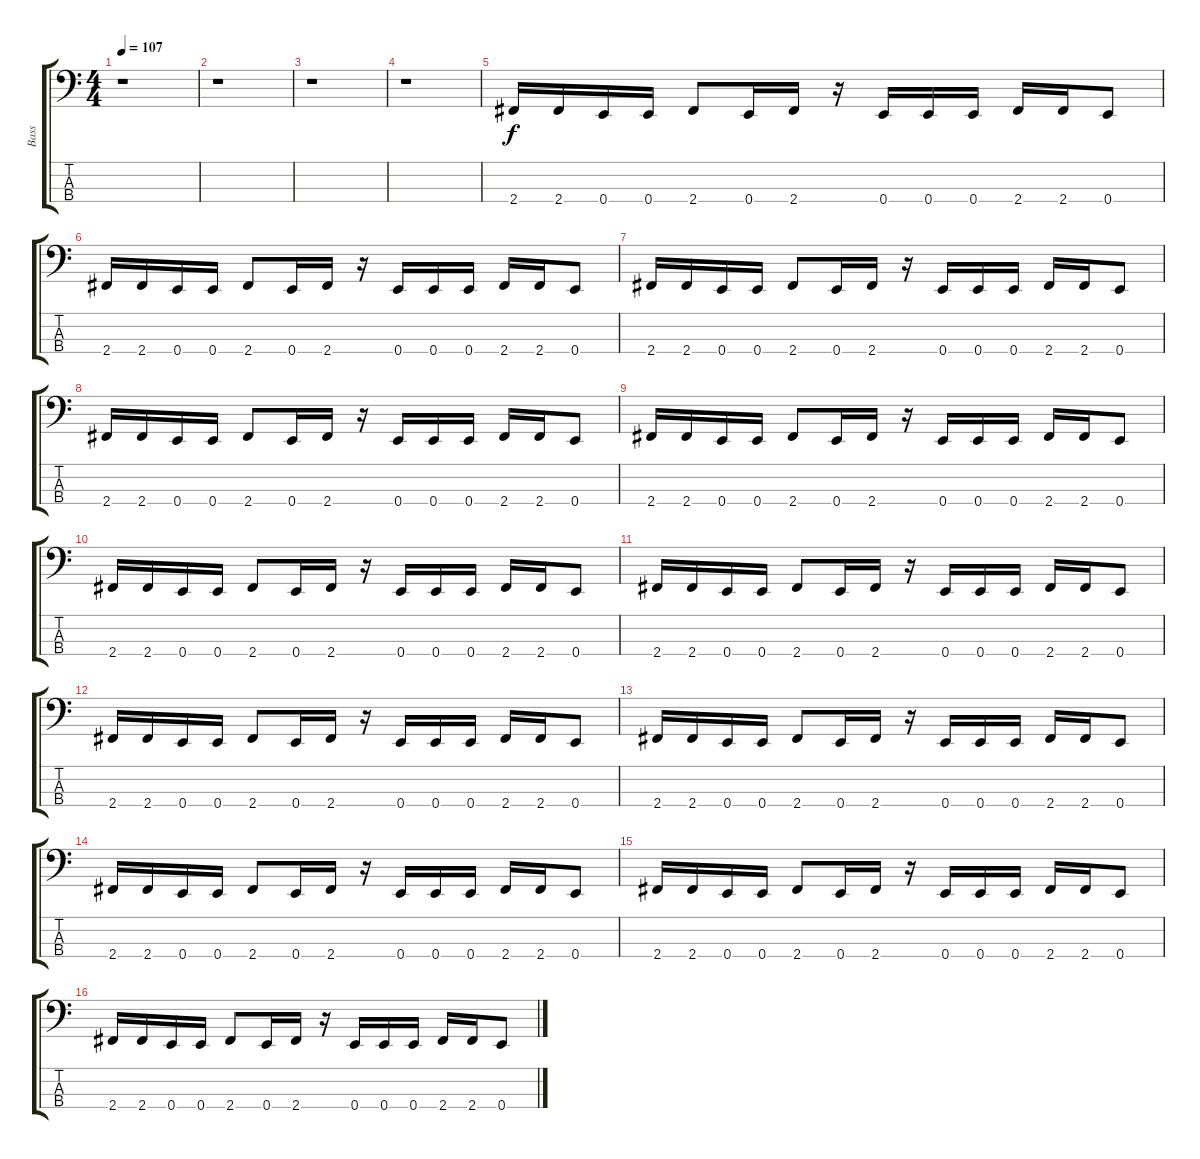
\track ("Bass" "Bass") {instrument electricbasspick}
\staff {score tabs}
\tuning (G2 D2 A1 E1) {hide}
\ts (4 4)
\tempo 107
\clef f4
\ks c
r.1{dy f instrument electricbasspick} |
r.1 |
r.1 |
r.1 |
2.4.16 2.4.16 0.4.16 0.4.16 2.4.8 0.4.16 2.4.16 r.16 0.4.16 0.4.16 0.4.16 2.4.16 2.4.16 0.4.8 |
2.4.16 2.4.16 0.4.16 0.4.16 2.4.8 0.4.16 2.4.16 r.16 0.4.16 0.4.16 0.4.16 2.4.16 2.4.16 0.4.8 |
2.4.16 2.4.16 0.4.16 0.4.16 2.4.8 0.4.16 2.4.16 r.16 0.4.16 0.4.16 0.4.16 2.4.16 2.4.16 0.4.8 |
2.4.16 2.4.16 0.4.16 0.4.16 2.4.8 0.4.16 2.4.16 r.16 0.4.16 0.4.16 0.4.16 2.4.16 2.4.16 0.4.8 |
2.4.16 2.4.16 0.4.16 0.4.16 2.4.8 0.4.16 2.4.16 r.16 0.4.16 0.4.16 0.4.16 2.4.16 2.4.16 0.4.8 |
2.4.16 2.4.16 0.4.16 0.4.16 2.4.8 0.4.16 2.4.16 r.16 0.4.16 0.4.16 0.4.16 2.4.16 2.4.16 0.4.8 |
2.4.16 2.4.16 0.4.16 0.4.16 2.4.8 0.4.16 2.4.16 r.16 0.4.16 0.4.16 0.4.16 2.4.16 2.4.16 0.4.8 |
2.4.16 2.4.16 0.4.16 0.4.16 2.4.8 0.4.16 2.4.16 r.16 0.4.16 0.4.16 0.4.16 2.4.16 2.4.16 0.4.8 |
2.4.16 2.4.16 0.4.16 0.4.16 2.4.8 0.4.16 2.4.16 r.16 0.4.16 0.4.16 0.4.16 2.4.16 2.4.16 0.4.8 |
2.4.16 2.4.16 0.4.16 0.4.16 2.4.8 0.4.16 2.4.16 r.16 0.4.16 0.4.16 0.4.16 2.4.16 2.4.16 0.4.8 |
2.4.16 2.4.16 0.4.16 0.4.16 2.4.8 0.4.16 2.4.16 r.16 0.4.16 0.4.16 0.4.16 2.4.16 2.4.16 0.4.8 |
2.4.16 2.4.16 0.4.16 0.4.16 2.4.8 0.4.16 2.4.16 r.16 0.4.16 0.4.16 0.4.16 2.4.16 2.4.16 0.4.8
